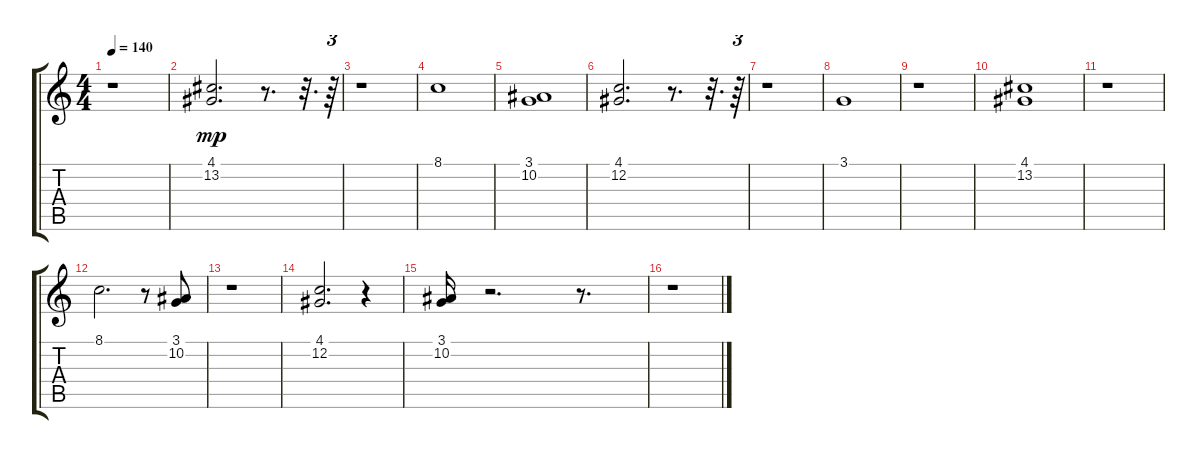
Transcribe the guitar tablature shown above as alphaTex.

\track "" {instrument percussiveorgan}
\staff {score tabs}
\tuning (E4 C4 Ab3 E3 C3 Ab2) {hide}
\ts (4 4)
\tempo 140
\clef g2
\ks c
r.1{dy mp} |
(4.1 13.2).2{d} r.8{d} r.32{d} r.64{tu (3 2)} |
r.1 |
8.1.1 |
(3.1 10.2).1 |
(4.1 12.2).2{d} r.8{d} r.32{d} r.64{tu (3 2)} |
r.1 |
3.1.1 |
r.1 |
(4.1 13.2).1 |
r.1 |
8.1.2{d} r.8 (3.1 10.2).8 |
r.1 |
(4.1 12.2).2{d} r.4 |
(3.1 10.2).16 r.2{d} r.8{d} |
r.1
